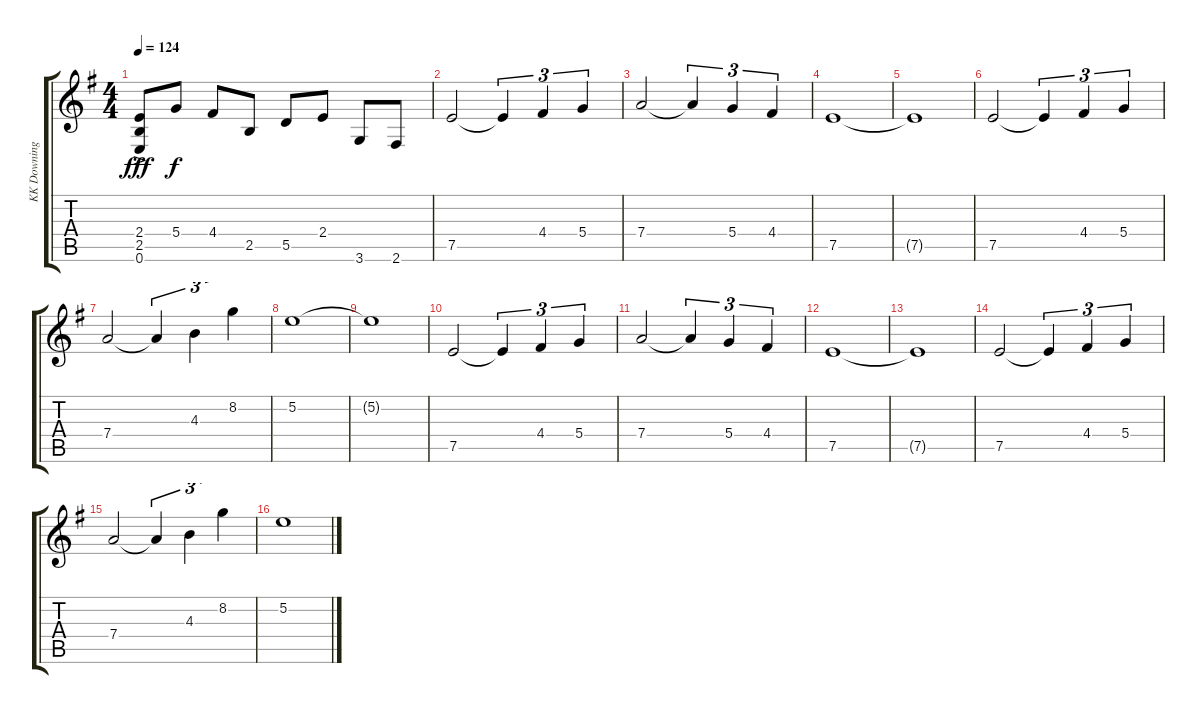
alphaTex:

\track ("KK Downing" "KK Downing") {instrument distortionguitar}
\staff {score tabs}
\tuning (E4 B3 G3 D3 A2 E2) {hide}
\ts (4 4)
\tempo 124
\clef g2
\ks g
(2.4{ac} 2.5{ac} 0.6{ac}).8{dy fff} 5.4.8{dy f} 4.4.8 2.5.8 5.5.8 2.4.8 3.6.8 2.6.8 |
7.5.2 7.5{t}.4{tu (3 2)} 4.4.4{tu (3 2)} 5.4.4{tu (3 2)} |
7.4.2 7.4{t}.4{tu (3 2)} 5.4.4{tu (3 2)} 4.4.4{tu (3 2)} |
7.5.1 |
7.5{t}.1 |
7.5.2 7.5{t}.4{tu (3 2)} 4.4.4{tu (3 2)} 5.4.4{tu (3 2)} |
7.4.2 7.4{t}.4{tu (3 2)} 4.3.4{tu (3 2)} 8.2.4{tu (3 2)} |
5.2.1 |
5.2{t}.1 |
7.5.2 7.5{t}.4{tu (3 2)} 4.4.4{tu (3 2)} 5.4.4{tu (3 2)} |
7.4.2 7.4{t}.4{tu (3 2)} 5.4.4{tu (3 2)} 4.4.4{tu (3 2)} |
7.5.1 |
7.5{t}.1 |
7.5.2 7.5{t}.4{tu (3 2)} 4.4.4{tu (3 2)} 5.4.4{tu (3 2)} |
7.4.2 7.4{t}.4{tu (3 2)} 4.3.4{tu (3 2)} 8.2.4{tu (3 2)} |
5.2.1
